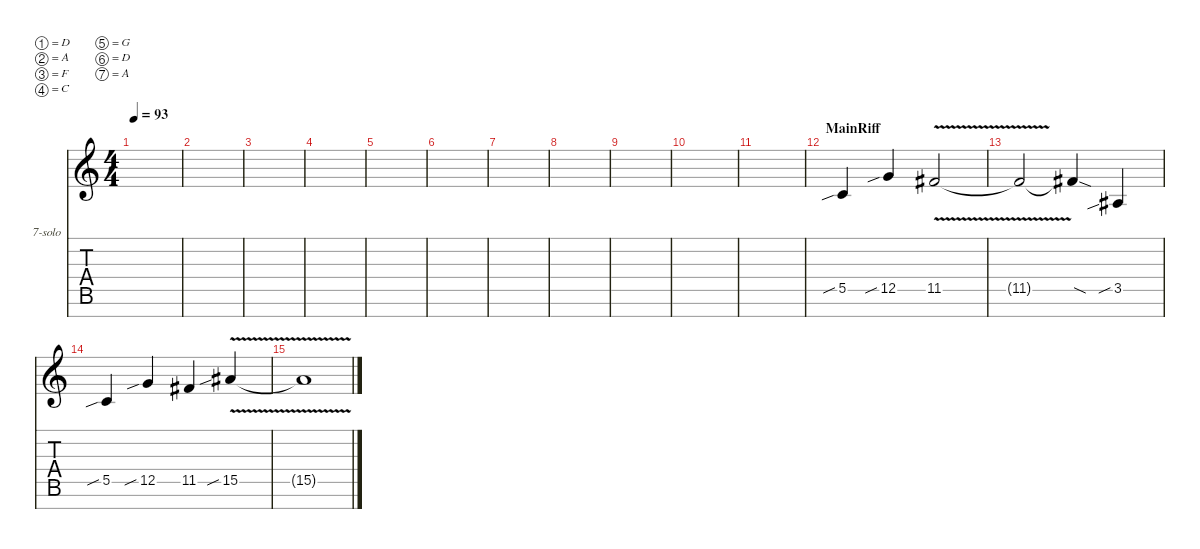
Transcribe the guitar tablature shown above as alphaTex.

\defaultSystemsLayout 4
\hideDynamics
\bracketExtendMode nobrackets
\firstSystemTrackNameOrientation horizontal
\otherSystemsTrackNameOrientation horizontal
\track ("7-solo" "7-solo") {instrument distortionguitar}
\staff {score tabs}
\tuning (D4 A3 F3 C3 G2 D2 A1)
\ts (4 4)
\scale
1.09129
\tempo 93
\accidentals auto
\clef g2
\ottava regular
\simile none
\ks c
|
\scale
0.969568 |
\scale
0.969568 |
\scale
0.969568 |
\scale
1.09524 |
\scale
0.968253 |
\scale
0.968253 |
\scale
0.968253 |
\scale
1.10051 |
\scale
0.973516 |
\scale
0.973516 |
\section ("" "MainRiff")
\scale
0.952463 5.5{sib}.4{beam Up} 12.5{sib}.4{beam Up} 11.5{v acc #}.2{beam Up} |
\scale
1.11103 11.5{t acc #}.2{beam Up} 11.5{sod t acc #}.4{beam Up} 3.5{sib acc #}.4{beam Up} |
\scale
0.96299 5.5{sib}.4{beam Up} 12.5{sib}.4{beam Up} 11.5{acc #}.4{beam Up} 15.5{v sib acc #}.4{beam Up} |
\scale
0.96299 15.5{t acc #}.1{beam Up} |
\scale
1.10577
